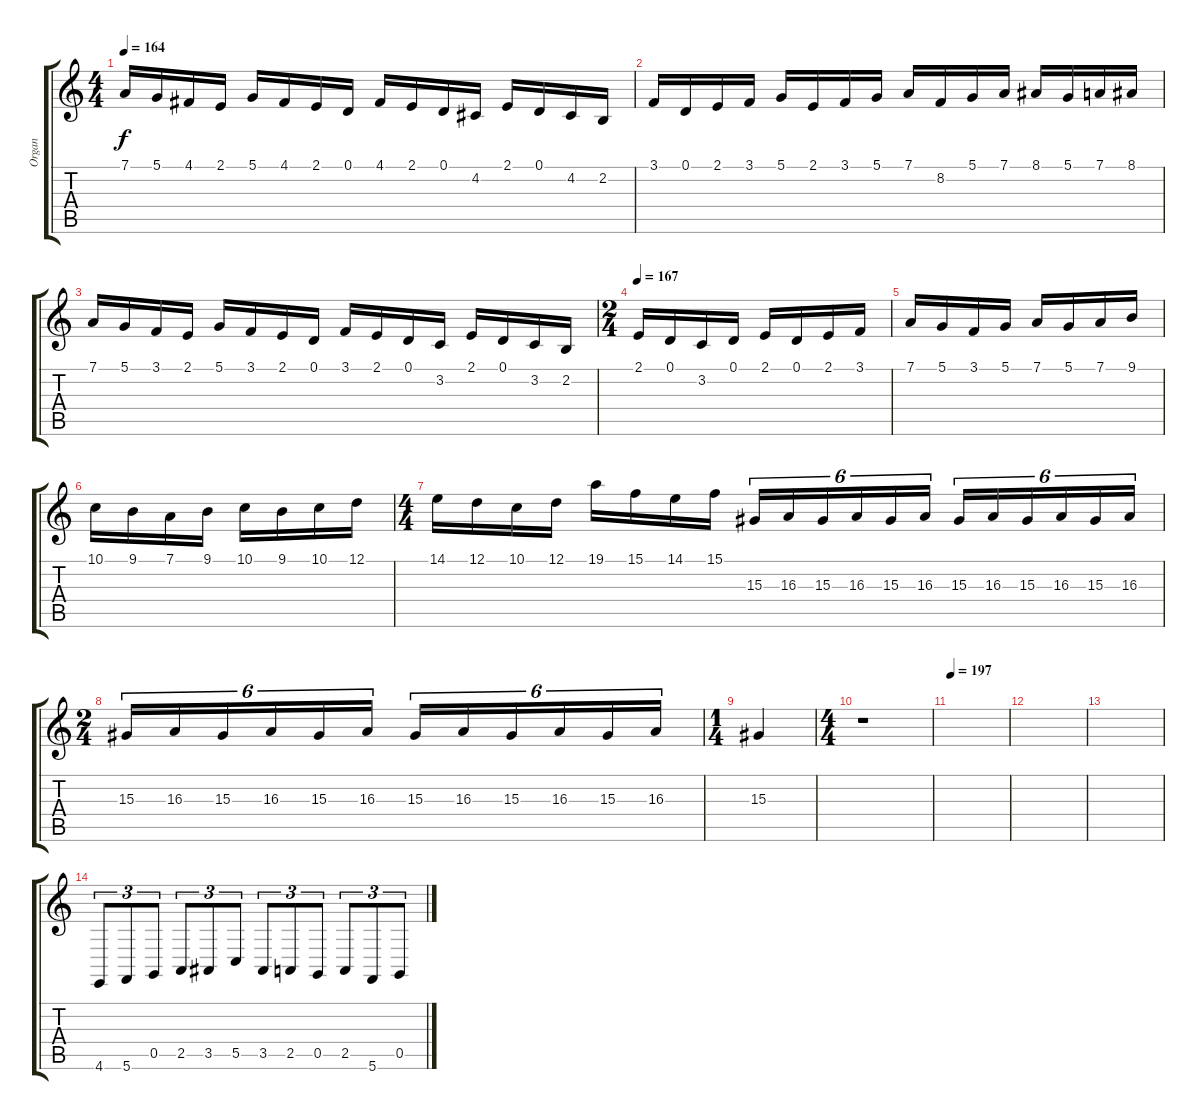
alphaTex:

\track ("Organ" "Organ") {instrument lead1square}
\staff {score tabs}
\tuning (D4 A3 F3 C3 G2 C2) {hide}
\ts (4 4)
\tempo 164
\clef g2
\ks c
7.1.16{dy f} 5.1.16 4.1.16 2.1.16 5.1.16 4.1.16 2.1.16 0.1.16 4.1.16 2.1.16 0.1.16 4.2.16 2.1.16 0.1.16 4.2.16 2.2.16 |
3.1.16 0.1.16 2.1.16 3.1.16 5.1.16 2.1.16 3.1.16 5.1.16 7.1.16 8.2.16 5.1.16 7.1.16 8.1.16 5.1.16 7.1.16 8.1.16 |
7.1.16 5.1.16 3.1.16 2.1.16 5.1.16 3.1.16 2.1.16 0.1.16 3.1.16 2.1.16 0.1.16 3.2.16 2.1.16 0.1.16 3.2.16 2.2.16 |
\ts (2 4)
\tempo 167
2.1.16 0.1.16 3.2.16 0.1.16 2.1.16 0.1.16 2.1.16 3.1.16 |
7.1.16 5.1.16 3.1.16 5.1.16 7.1.16 5.1.16 7.1.16 9.1.16 |
10.1.16 9.1.16 7.1.16 9.1.16 10.1.16 9.1.16 10.1.16 12.1.16 |
\ts (4 4)
14.1.16 12.1.16 10.1.16 12.1.16 19.1.16 15.1.16 14.1.16 15.1.16 15.3.16{tu (6 4)} 16.3.16{tu (6 4)} 15.3.16{tu (6 4)} 16.3.16{tu (6 4)} 15.3.16{tu (6 4)} 16.3.16{tu (6 4)} 15.3.16{tu (6 4)} 16.3.16{tu (6 4)} 15.3.16{tu (6 4)} 16.3.16{tu (6 4)} 15.3.16{tu (6 4)} 16.3.16{tu (6 4)} |
\ts (2 4)
15.3.16{tu (6 4)} 16.3.16{tu (6 4)} 15.3.16{tu (6 4)} 16.3.16{tu (6 4)} 15.3.16{tu (6 4)} 16.3.16{tu (6 4)} 15.3.16{tu (6 4)} 16.3.16{tu (6 4)} 15.3.16{tu (6 4)} 16.3.16{tu (6 4)} 15.3.16{tu (6 4)} 16.3.16{tu (6 4)} |
\ts (1 4)
15.3.4 |
\ts (4 4)
r.1{volume 16 instrument harpsichord} |
\tempo 197
|
|
|
4.6.8{tu (3 2)} 5.6.8{tu (3 2)} 0.5.8{tu (3 2)} 2.5.8{tu (3 2)} 3.5.8{tu (3 2)} 5.5.8{tu (3 2)} 3.5.8{tu (3 2)} 2.5.8{tu (3 2)} 0.5.8{tu (3 2)} 2.5.8{tu (3 2)} 5.6.8{tu (3 2)} 0.5.8{tu (3 2)}
